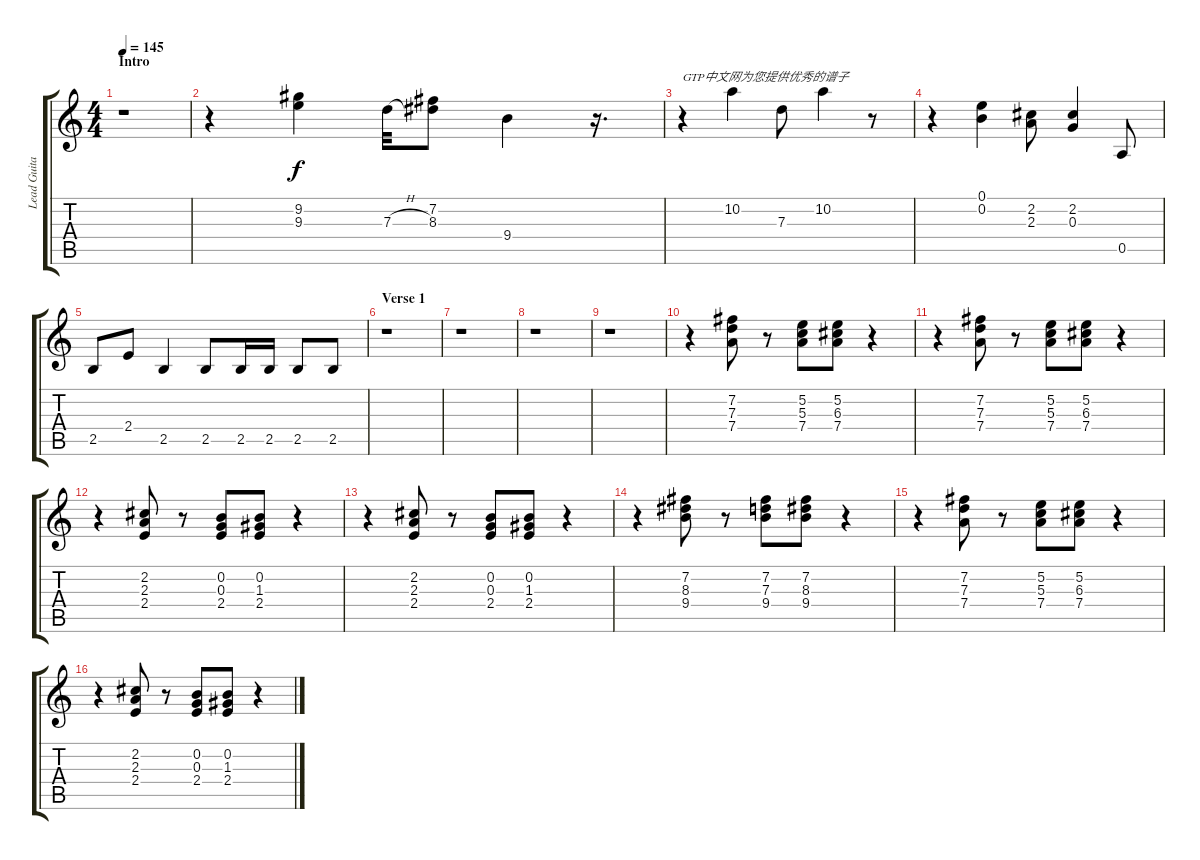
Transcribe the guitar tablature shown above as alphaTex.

\track ("Lead Guitar" "Lead Guita") {instrument electricguitarclean}
\staff {score tabs}
\tuning (E4 B3 G3 D3 A2 E2) {hide}
\ts (4 4)
\section ("" "Intro")
\tempo 145
\clef g2
\ks c
r.1{dy f instrument electricguitarclean} |
r.4 (9.2 9.3).4 7.3{h}.32 (7.2 8.3).8 9.4.4 r.16{d} |
r.4{txt "GTP中文网为您提供优秀的谱子"} 10.2.4 7.3.8 10.2.4 r.8 |
r.4 (0.1 0.2).4 (2.2 2.3).8 (2.2 0.3).4 0.5.8 |
2.5.8 2.4.8 2.5.4 2.5.8 2.5.16 2.5.16 2.5.8 2.5.8 |
\section ("" "Verse 1")
r.1 |
r.1 |
r.1 |
r.1 |
r.4 (7.2 7.3 7.4).8{volume 12} r.8 (5.2 5.3 7.4).8 (5.2 6.3 7.4).8 r.4 |
r.4 (7.2 7.3 7.4).8 r.8 (5.2 5.3 7.4).8 (5.2 6.3 7.4).8 r.4 |
r.4 (2.2 2.3 2.4).8 r.8 (0.2 0.3 2.4).8 (0.2 1.3 2.4).8 r.4 |
r.4 (2.2 2.3 2.4).8 r.8 (0.2 0.3 2.4).8 (0.2 1.3 2.4).8 r.4 |
r.4 (7.2 8.3 9.4).8 r.8 (7.2 7.3 9.4).8 (7.2 8.3 9.4).8 r.4 |
r.4 (7.2 7.3 7.4).8 r.8 (5.2 5.3 7.4).8 (5.2 6.3 7.4).8 r.4 |
r.4 (2.2 2.3 2.4).8 r.8 (0.2 0.3 2.4).8 (0.2 1.3 2.4).8 r.4
